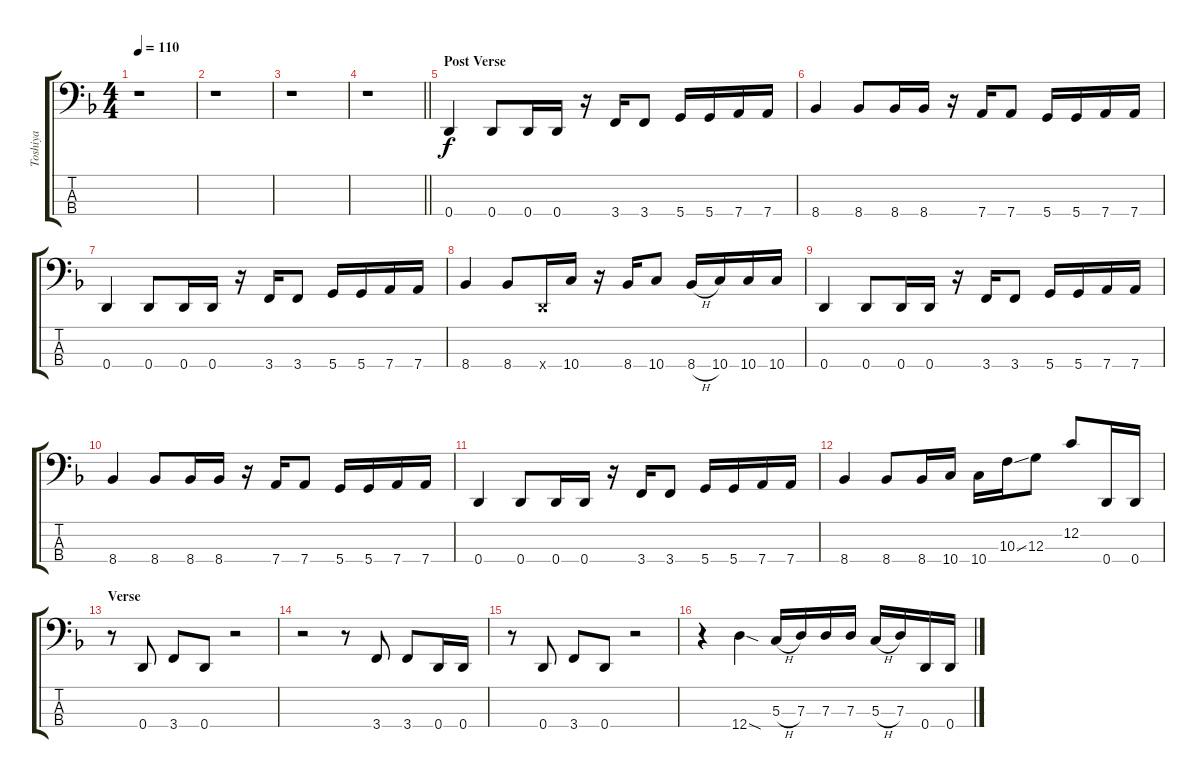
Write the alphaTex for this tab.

\track ("Toshiya" "Toshiya") {instrument electricbasspick}
\staff {score tabs}
\tuning (F2 C2 G1 D1) {hide}
\ts (4 4)
\tempo 110
\clef f4
\ks f
r.1{dy f} |
r.1 |
r.1 |
\barLineRight lightlight
r.1 |
\section ("" "Post Verse")
0.4.4 0.4.8 0.4.16 0.4.16 r.16 3.4.16 3.4.8 5.4.16 5.4.16 7.4.16 7.4.16 |
8.4.4 8.4.8 8.4.16 8.4.16 r.16 7.4.16 7.4.8 5.4.16 5.4.16 7.4.16 7.4.16 |
0.4.4 0.4.8 0.4.16 0.4.16 r.16 3.4.16 3.4.8 5.4.16 5.4.16 7.4.16 7.4.16 |
8.4.4 8.4.8 0.4{x}.16 10.4.16 r.16 8.4.16 10.4.8 8.4{h}.16 10.4.16 10.4.16 10.4.16 |
0.4.4 0.4.8 0.4.16 0.4.16 r.16 3.4.16 3.4.8 5.4.16 5.4.16 7.4.16 7.4.16 |
8.4.4 8.4.8 8.4.16 8.4.16 r.16 7.4.16 7.4.8 5.4.16 5.4.16 7.4.16 7.4.16 |
0.4.4 0.4.8 0.4.16 0.4.16 r.16 3.4.16 3.4.8 5.4.16 5.4.16 7.4.16 7.4.16 |
8.4.4 8.4.8 8.4.16 10.4.16 10.4.16 10.3{ss}.16 12.3.8 12.2.8 0.4.16 0.4.16 |
\section ("" "Verse")
r.8 0.4.8 3.4.8 0.4.8 r.2 |
r.2 r.8 3.4.8 3.4.8 0.4.16 0.4.16 |
r.8 0.4.8 3.4.8 0.4.8 r.2 |
r.4 12.4{sod}.4 5.3{h}.16 7.3.16 7.3.16 7.3.16 5.3{h}.16 7.3.16 0.4.16 0.4.16
